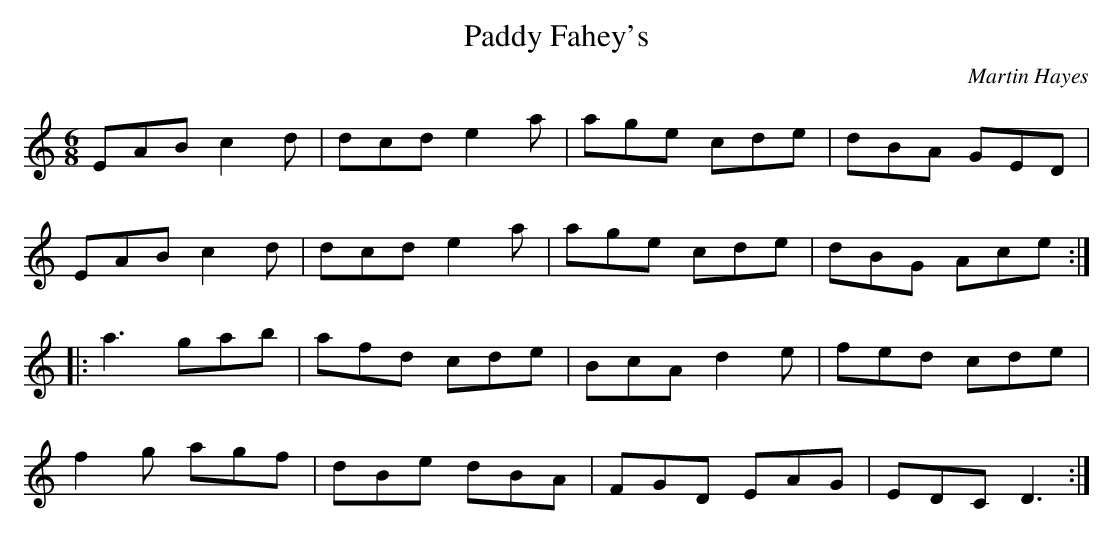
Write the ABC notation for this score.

X:1
T:Paddy Fahey's
M:6/8
C:Martin Hayes
K:DDor
EAB c2d | dcd e2 a | age cde | dBA GED |
EAB c2d | dcd e2 a | age cde | dBG Ace ::
a3 gab  | afd cde  | BcA d2e | fed cde |
f2g agf | dBe dBA  | FGD EAG | EDC D3 :|
